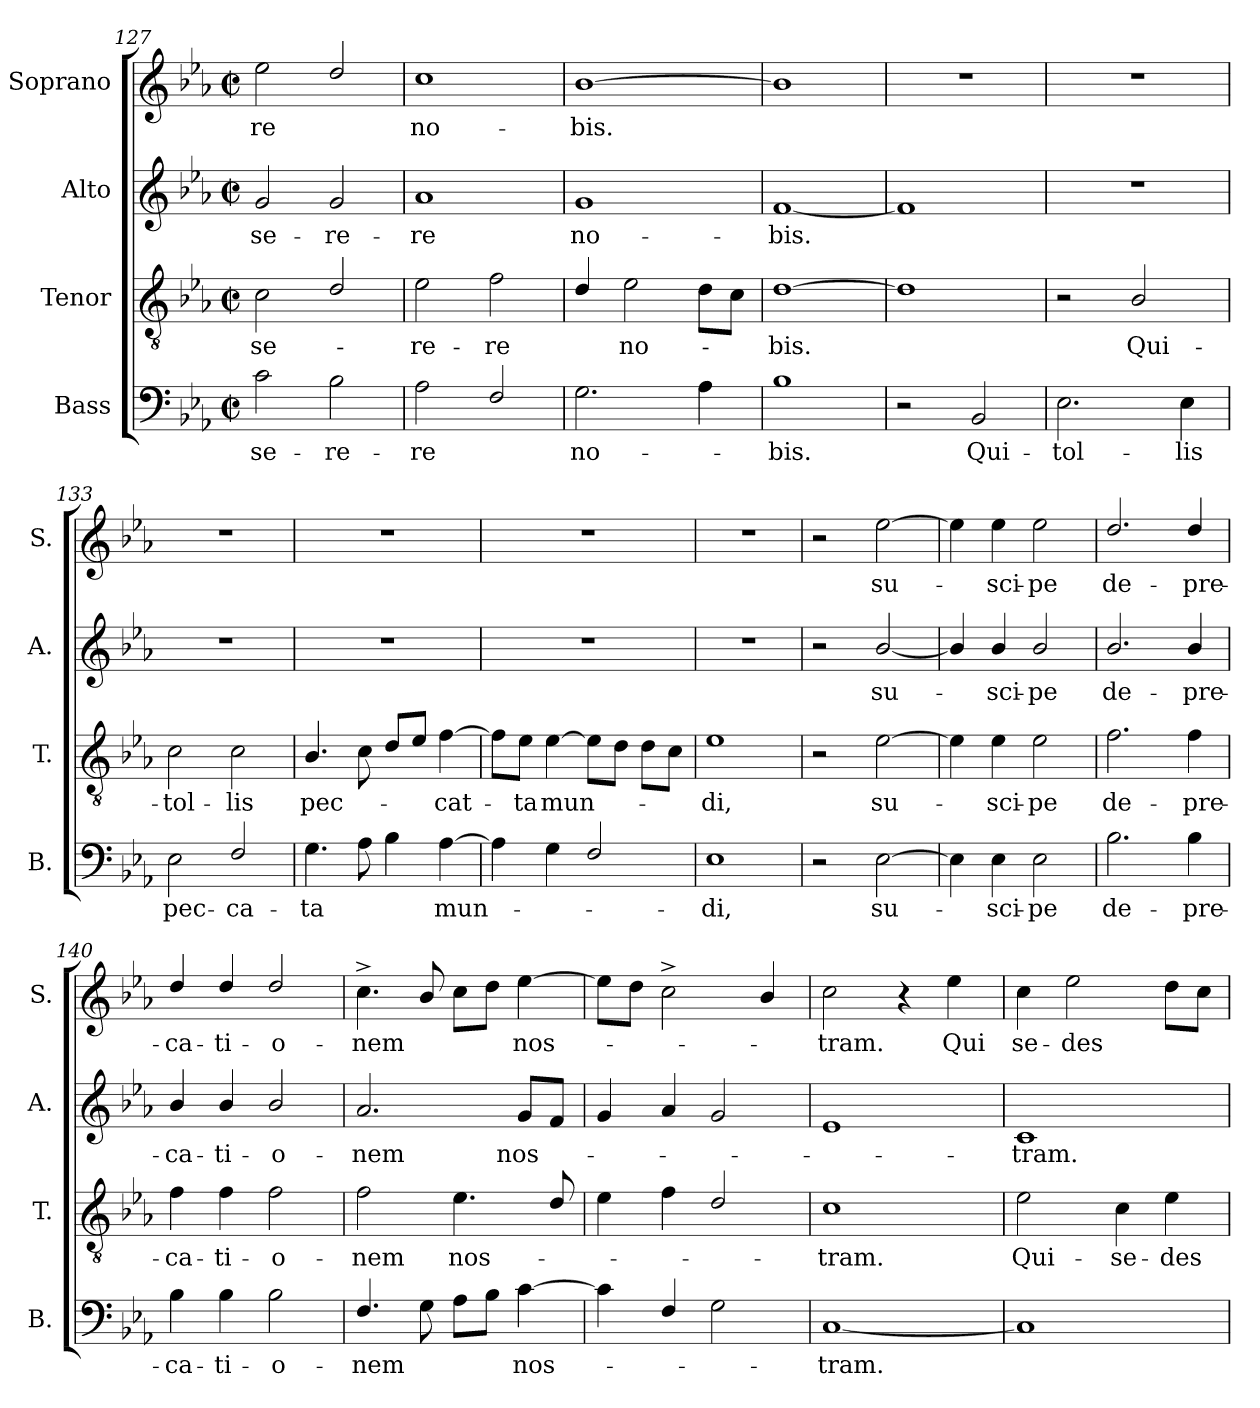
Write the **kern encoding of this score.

**kern	**text	**kern	**text	**kern	**text	**kern	**text
*part4	*part4	*part3	*part3	*part2	*part2	*part1	*part1
*staff4	*staff4	*staff3	*staff3	*staff2	*staff2	*staff1	*staff1
*I"Bass	*	*I"Tenor	*	*I"Alto	*	*I"Soprano	*
*I'B.	*	*I'T.	*	*I'A.	*	*I'S.	*
*clefF4	*	*clefGv2	*	*clefG2	*	*clefG2	*
*k[b-e-a-]	*	*k[b-e-a-]	*	*k[b-e-a-]	*	*k[b-e-a-]	*
*E-:	*	*E-:	*	*E-:	*	*E-:	*
*M2/2	*	*M2/2	*	*M2/2	*	*M2/2	*
*met(c|)	*	*met(c|)	*	*met(c|)	*	*met(c|)	*
=127	=127	=127	=127	=127	=127	=127	=127
!	!LO:LY:b:cj	!	!LO:LY:b:cj	!	!LO:LY:b:cj	!	!LO:LY:b:cj
2c\	-se-	2c\	-se-	2g/	-se-	2ee-\	-re
!	!LO:LY:b:cj	!	!	!	!LO:LY:b:cj	!	!
2B-\	-re-	2d/	.	2g/	-re-	2dd/	.
=128	=128	=128	=128	=128	=128	=128	=128
!	!LO:LY:b:cj	!	!LO:LY:b:cj	!	!LO:LY:b:cj	!	!LO:LY:b:cj
2A-\	-re	2e-\	-re-	1a-	-re	1cc	no-
!	!	!	!LO:LY:b:cj	!	!	!	!
2F/	.	2f\	-re	.	.	.	.
=129	=129	=129	=129	=129	=129	=129	=129
!	!LO:LY:b:cj	!	!	!	!LO:LY:b:cj	!	!LO:LY:b:cj
2.G\	no-	4d/	.	1g	no-	[<1b-	-bis.
!	!	!	!LO:LY:b:cj	!	!	!	!
.	.	2e-\	no-	.	.	.	.
4A-\	.	8d\L	.	.	.	.	.
.	.	8c\J	.	.	.	.	.
=130	=130	=130	=130	=130	=130	=130	=130
!	!LO:LY:b:cj	!	!LO:LY:b:cj	!	!LO:LY:b:cj	!	!
1B-	-bis.	[>1d	-bis.	[>1f	-bis.	1b-]	.
=131	=131	=131	=131	=131	=131	=131	=131
2r	.	1d]	.	1f]	.	1r	.
!	!LO:LY:b:cj	!	!	!	!	!	!
2BB-/	Qui-	.	.	.	.	.	.
!!LO:LB:g=z
=132	=132	=132	=132	=132	=132	=132	=132
!	!LO:LY:b:cj	!	!	!	!	!	!
2.E-\	-tol-	2r	.	1r	.	1r	.
!	!	!	!LO:LY:b:cj	!	!	!	!
.	.	2B-/	Qui-	.	.	.	.
!	!LO:LY:b:cj	!	!	!	!	!	!
4E-\	-lis	.	.	.	.	.	.
=133	=133	=133	=133	=133	=133	=133	=133
!	!LO:LY:b:cj	!	!LO:LY:b:cj	!	!	!	!
2E-\	pec-	2c\	-tol-	1r	.	1r	.
!	!LO:LY:b:cj	!	!LO:LY:b:cj	!	!	!	!
2F/	-ca-	2c\	-lis	.	.	.	.
=134	=134	=134	=134	=134	=134	=134	=134
!	!LO:LY:b:cj	!	!LO:LY:b	!	!	!	!
4.G\	-ta	4.B-/	pec-	1r	.	1r	.
8A-\	.	8c\	.	.	.	.	.
4B-\	.	8d/L	.	.	.	.	.
.	.	8e-/J	.	.	.	.	.
!	!LO:LY:b	!	!LO:LY:b:cj	!	!	!	!
[>4A-\	mun-	[>4f\	-cat-	.	.	.	.
=135	=135	=135	=135	=135	=135	=135	=135
4A-\]	.	8f\L]	.	1r	.	1r	.
!	!	!	!LO:LY:b:cj	!	!	!	!
.	.	8e-\J	-ta	.	.	.	.
!	!	!	!LO:LY:b	!	!	!	!
4G\	.	[>4e-\	mun-	.	.	.	.
2F/	.	8e-\L]	.	.	.	.	.
.	.	8d\J	.	.	.	.	.
.	.	8d\L	.	.	.	.	.
.	.	8c\J	.	.	.	.	.
=136	=136	=136	=136	=136	=136	=136	=136
!	!LO:LY:b:cj	!	!LO:LY:b:cj	!	!	!	!
1E-	-di,	1e-	-di,	1r	.	1r	.
!!LO:LB:g=z
=137	=137	=137	=137	=137	=137	=137	=137
2r	.	2r	.	2r	.	2r	.
!	!LO:LY:b:cj	!	!LO:LY:b:cj	!	!LO:LY:b:cj	!	!LO:LY:b:cj
[>2E-\	su-	[>2e-\	su-	[<2b-/	su-	[>2ee-\	su-
=138	=138	=138	=138	=138	=138	=138	=138
4E-\]	.	4e-\]	.	4b-/]	.	4ee-\]	.
!	!LO:LY:b	!	!LO:LY:b	!	!LO:LY:b	!	!LO:LY:b
4E-\	-sci-	4e-\	-sci-	4b-/	-sci-	4ee-\	-sci-
!	!LO:LY:b:rj	!	!LO:LY:b:rj	!	!LO:LY:b:rj	!	!LO:LY:b:rj
2E-\	-pe	2e-\	-pe	2b-/	-pe	2ee-\	-pe
=139	=139	=139	=139	=139	=139	=139	=139
!	!LO:LY:b:cj	!	!LO:LY:b:cj	!	!LO:LY:b:cj	!	!LO:LY:b:cj
2.B-\	de-	2.f\	de-	2.b-/	de-	2.dd/	de-
!	!LO:LY:b:cj	!	!LO:LY:b:cj	!	!LO:LY:b:cj	!	!LO:LY:b:cj
4B-\	-pre-	4f\	-pre-	4b-/	-pre-	4dd/	-pre-
=140	=140	=140	=140	=140	=140	=140	=140
!	!LO:LY:b:cj	!	!LO:LY:b:cj	!	!LO:LY:b:cj	!	!LO:LY:b:cj
4B-\	-ca-	4f\	-ca-	4b-/	-ca-	4dd/	-ca-
!	!LO:LY:b:cj	!	!LO:LY:b:cj	!	!LO:LY:b:cj	!	!LO:LY:b:cj
4B-\	-ti-	4f\	-ti-	4b-/	-ti-	4dd/	-ti-
!	!LO:LY:b:cj	!	!LO:LY:b:cj	!	!LO:LY:b:cj	!	!LO:LY:b:cj
2B-\	-o-	2f\	-o-	2b-/	-o-	2dd/	-o-
=141	=141	=141	=141	=141	=141	=141	=141
!	!LO:LY:b	!	!LO:LY:b:cj	!	!LO:LY:b	!	!LO:LY:b
4.F/	-nem	2f\	-nem	2.a-/	-nem	4.cc^<\	-nem
8G\	.	.	.	.	.	8b-/	.
!	!	!	!LO:LY:b	!	!	!	!
8A-\L	.	4.e-\	nos-	.	.	8cc\L	.
8B-\J	.	.	.	.	.	8dd\J	.
!	!LO:LY:b	!	!	!	!LO:LY:b	!	!LO:LY:b
[>4c\	nos-	.	.	8g/L	nos-	[>4ee-\	nos-
.	.	8d/	.	8f/J	.	.	.
=142	=142	=142	=142	=142	=142	=142	=142
4c\]	.	4e-\	.	4g/	.	8ee-\L]	.
.	.	.	.	.	.	8dd\J	.
4F/	.	4f\	.	4a-/	.	2cc^<\	.
2G\	.	2d/	.	2g/	.	.	.
.	.	.	.	.	.	4b-/	.
=143	=143	=143	=143	=143	=143	=143	=143
!	!LO:LY:b	!	!LO:LY:b:cj	!	!	!	!LO:LY:b:cj
[>1C	-tram.	1c	-tram.	1e-	.	2cc\	-tram.
.	.	.	.	.	.	4r	.
!	!	!	!	!	!	!	!LO:LY:b:cj
.	.	.	.	.	.	4ee-\	Qui
!!LO:LB:g=z
=144	=144	=144	=144	=144	=144	=144	=144
!	!	!	!LO:LY:b:cj	!	!LO:LY:b:cj	!	!LO:LY:b:cj
1C]	.	2e-\	Qui-	1c	-tram.-	4cc\	se-
!	!	!	!	!	!	!	!LO:LY:b
.	.	.	.	.	.	2ee-\	-des
!	!	!	!LO:LY:b:cj	!	!	!	!
.	.	4c\	-se-	.	.	.	.
!	!	!	!LO:LY:b	!	!	!	!
.	.	4e-\	-des	.	.	8dd\L	.
.	.	.	.	.	.	8cc\J	.
=	=	=	=	=	=	=	=
*-	*-	*-	*-	*-	*-	*-	*-
